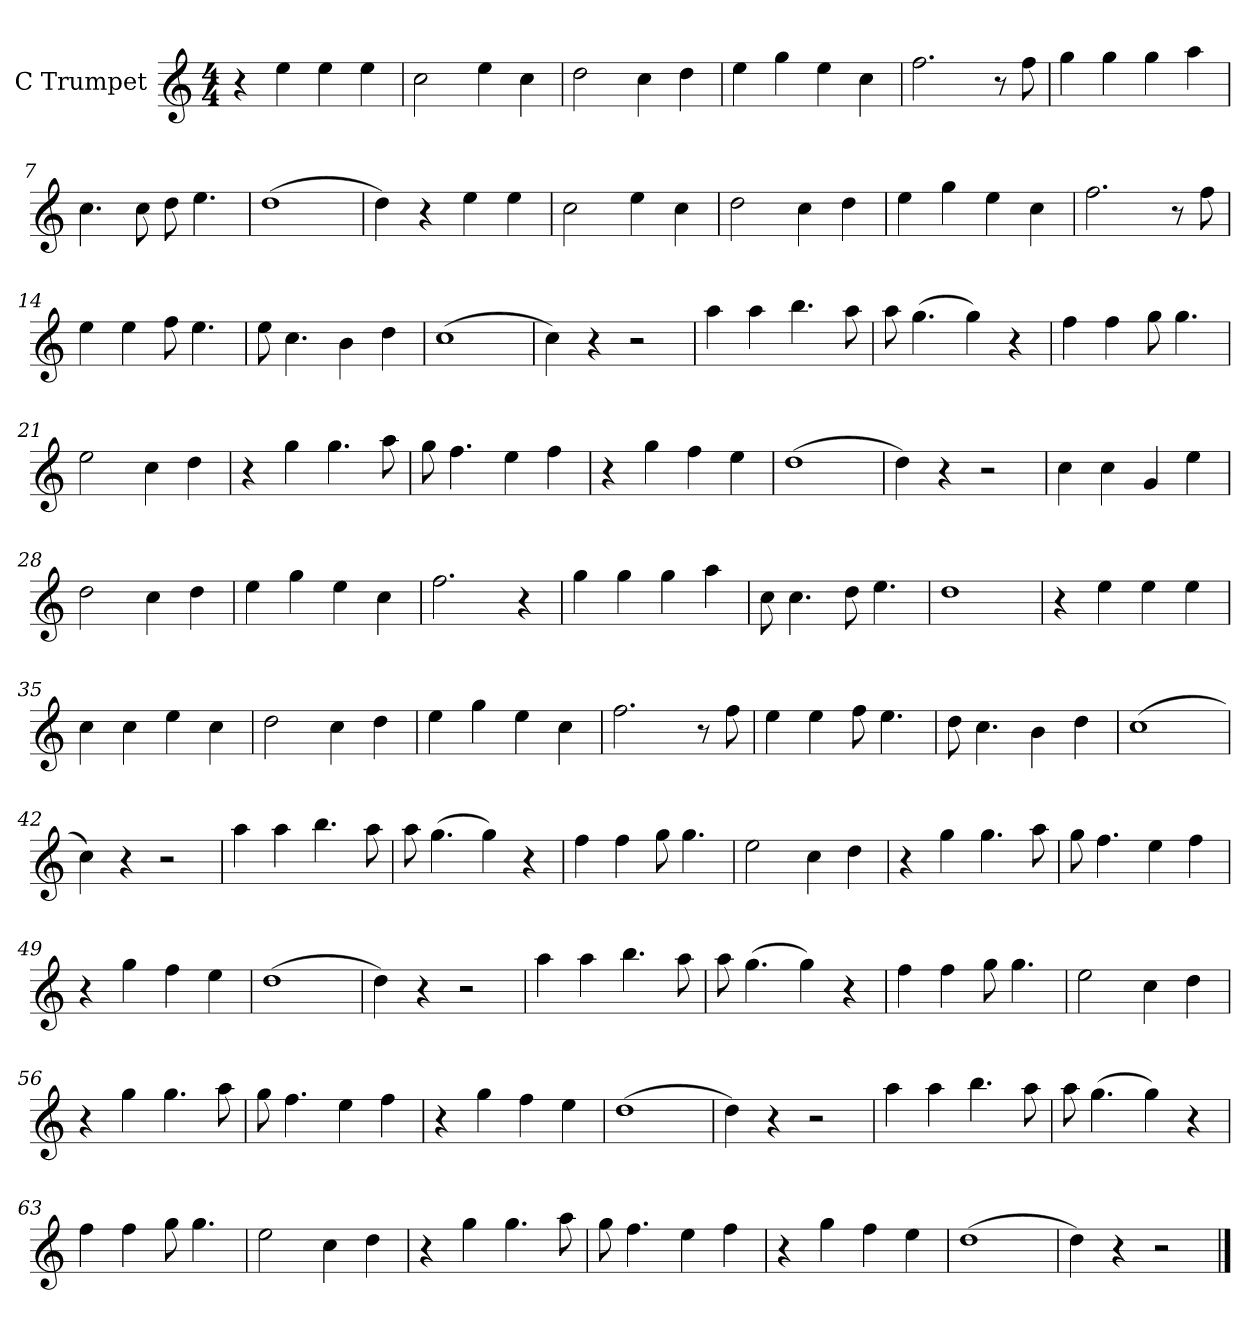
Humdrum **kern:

**kern
*part1
*staff1
*I"C Trumpet
*I'C Tpt.
*clefG2
*k[]
*M4/4
=1
4r
4ee\
4ee\
4ee\
=2
2cc\
4ee\
4cc\
=3
2dd\
4cc\
4dd\
=4
4ee\
4gg\
4ee\
4cc\
=5
2.ff\
8r
8ff\
=6
4gg\
4gg\
4gg\
4aa\
=7
4.cc\
8cc\
8dd\
4.ee\
=8
(1dd
=9
4dd\)
4r
4ee\
4ee\
=10
2cc\
4ee\
4cc\
=11
2dd\
4cc\
4dd\
!!LO:LB:g=z
=12
4ee\
4gg\
4ee\
4cc\
=13
2.ff\
8r
8ff\
=14
4ee\
4ee\
8ff\
4.ee\
=15
8ee\
4.cc\
4b\
4dd\
=16
(1cc
=17
4cc\)
4r
2r
=18
4aa\
4aa\
4.bb\
8aa\
=19
8aa\
(4.gg\
4gg\)
4r
=20
4ff\
4ff\
8gg\
4.gg\
=21
2ee\
4cc\
4dd\
!!LO:LB:g=z
=22
4r
4gg\
4.gg\
8aa\
=23
8gg\
4.ff\
4ee\
4ff\
=24
4r
4gg\
4ff\
4ee\
=25
(1dd
=26
4dd\)
4r
2r
=27
4cc\
4cc\
4g/
4ee\
=28
2dd\
4cc\
4dd\
=29
4ee\
4gg\
4ee\
4cc\
=30
2.ff\
4r
=31
4gg\
4gg\
4gg\
4aa\
=32
8cc\
4.cc\
8dd\
4.ee\
!!LO:LB:g=z
=33
1dd
=34
4r
4ee\
4ee\
4ee\
=35
4cc\
4cc\
4ee\
4cc\
=36
2dd\
4cc\
4dd\
=37
4ee\
4gg\
4ee\
4cc\
=38
2.ff\
8r
8ff\
=39
4ee\
4ee\
8ff\
4.ee\
=40
8dd\
4.cc\
4b\
4dd\
=41
(1cc
=42
4cc\)
4r
2r
=43
4aa\
4aa\
4.bb\
8aa\
!!LO:LB:g=z
=44
8aa\
(4.gg\
4gg\)
4r
=45
4ff\
4ff\
8gg\
4.gg\
=46
2ee\
4cc\
4dd\
=47
4r
4gg\
4.gg\
8aa\
=48
8gg\
4.ff\
4ee\
4ff\
=49
4r
4gg\
4ff\
4ee\
=50
(1dd
=51
4dd\)
4r
2r
=52
4aa\
4aa\
4.bb\
8aa\
=53
8aa\
(4.gg\
4gg\)
4r
!!LO:LB:g=z
=54
4ff\
4ff\
8gg\
4.gg\
=55
2ee\
4cc\
4dd\
=56
4r
4gg\
4.gg\
8aa\
=57
8gg\
4.ff\
4ee\
4ff\
=58
4r
4gg\
4ff\
4ee\
=59
(1dd
=60
4dd\)
4r
2r
=61
4aa\
4aa\
4.bb\
8aa\
=62
8aa\
(4.gg\
4gg\)
4r
=63
4ff\
4ff\
8gg\
4.gg\
!!LO:LB:g=z
=64
2ee\
4cc\
4dd\
=65
4r
4gg\
4.gg\
8aa\
=66
8gg\
4.ff\
4ee\
4ff\
=67
4r
4gg\
4ff\
4ee\
=68
(1dd
=69
4dd\)
4r
2r
==
*-
